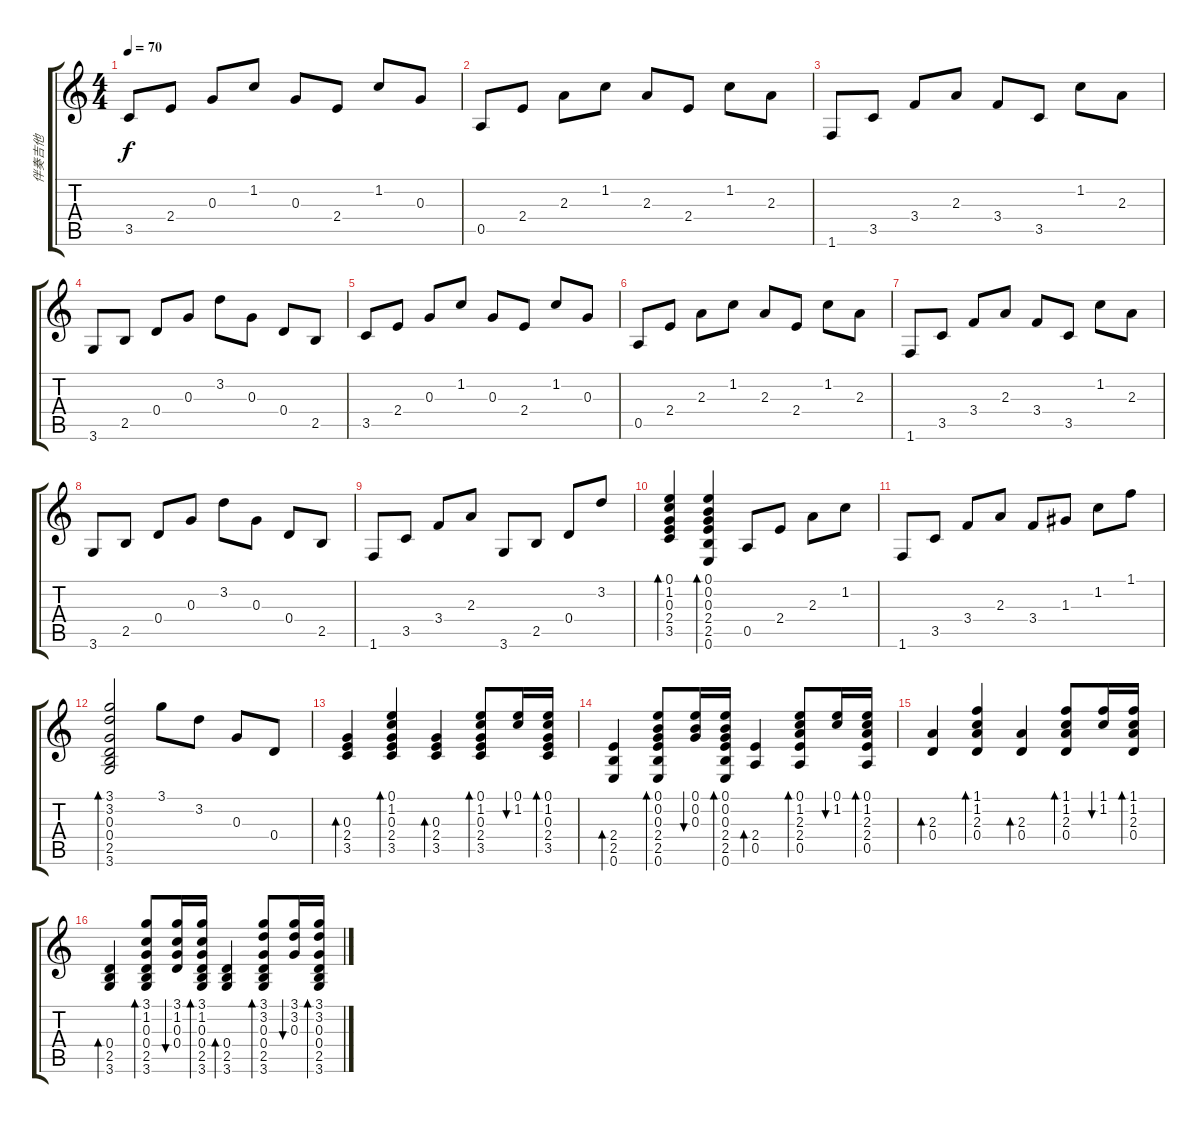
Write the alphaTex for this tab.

\track ("伴奏吉他 " "伴奏吉他 ") {instrument acousticguitarsteel}
\staff {score tabs}
\tuning (E4 B3 G3 D3 A2 E2) {hide}
\ts (4 4)
\tempo 70
\clef g2
\ks c
3.5.8{dy f} 2.4.8 0.3.8 1.2.8 0.3.8 2.4.8 1.2.8 0.3.8 |
0.5.8 2.4.8 2.3.8 1.2.8 2.3.8 2.4.8 1.2.8 2.3.8 |
1.6.8 3.5.8 3.4.8 2.3.8 3.4.8 3.5.8 1.2.8 2.3.8 |
3.6.8 2.5.8 0.4.8 0.3.8 3.2.8 0.3.8 0.4.8 2.5.8 |
3.5.8 2.4.8 0.3.8 1.2.8 0.3.8 2.4.8 1.2.8 0.3.8 |
0.5.8 2.4.8 2.3.8 1.2.8 2.3.8 2.4.8 1.2.8 2.3.8 |
1.6.8 3.5.8 3.4.8 2.3.8 3.4.8 3.5.8 1.2.8 2.3.8 |
3.6.8 2.5.8 0.4.8 0.3.8 3.2.8 0.3.8 0.4.8 2.5.8 |
1.6.8 3.5.8 3.4.8 2.3.8 3.6.8 2.5.8 0.4.8 3.2.8 |
(0.1 1.2 0.3 2.4 3.5).4{bd 60} (0.1 0.2 0.3 2.4 2.5 0.6).4{bd 60} 0.5.8 2.4.8 2.3.8 1.2.8 |
1.6.8 3.5.8 3.4.8 2.3.8 3.4.8 1.3.8 1.2.8 1.1.8 |
(3.1 3.2 0.3 0.4 2.5 3.6).2{bd 60} 3.1.8 3.2.8 0.3.8 0.4.8 |
(0.3 2.4 3.5).4{bd 60} (0.1 1.2 0.3 2.4 3.5).4{bd 60} (0.3 2.4 3.5).4{bd 60} (0.1 1.2 0.3 2.4 3.5).8{bd 60} (0.1 1.2).16{bu 60} (0.1 1.2 0.3 2.4 3.5).16{bd 60} |
(2.4 2.5 0.6).4{bd 60} (0.1 0.2 0.3 2.4 2.5 0.6).8{bd 60} (0.1 0.2 0.3).16{bu 60} (0.1 0.2 0.3 2.4 2.5 0.6).16{bd 60} (2.4 0.5).4{bd 60} (0.1 1.2 2.3 2.4 0.5).8{bd 60} (0.1 1.2).16{bu 60} (0.1 1.2 2.3 2.4 0.5).16{bd 60} |
(2.3 0.4).4{bd 60} (1.1 1.2 2.3 0.4).4{bd 60} (2.3 0.4).4{bd 60} (1.1 1.2 2.3 0.4).8{bd 60} (1.1 1.2).16{bu 60} (1.1 1.2 2.3 0.4).16{bd 60} |
(0.4 2.5 3.6).4{bd 60} (3.1 1.2 0.3 0.4 2.5 3.6).8{bd 60} (3.1 1.2 0.3 0.4).16{bu 60} (3.1 1.2 0.3 0.4 2.5 3.6).16{bd 60} (0.4 2.5 3.6).4{bd 60} (3.1 3.2 0.3 0.4 2.5 3.6).8{bd 60} (3.1 3.2 0.3).16{bu 60} (3.1 3.2 0.3 0.4 2.5 3.6).16{bd 60}
